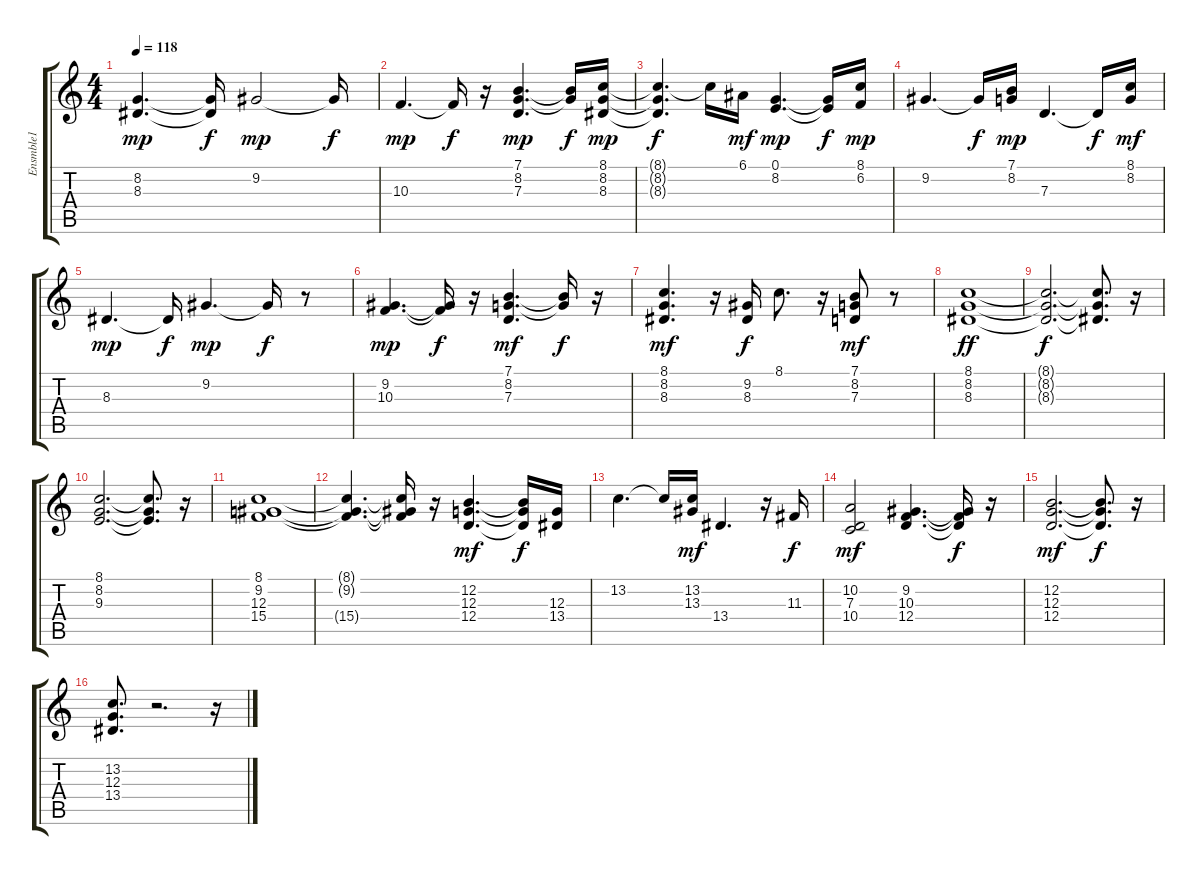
\track ("Ensmble1" "Ensmble1") {instrument stringensemble1}
\staff {score tabs}
\tuning (E4 B3 G3 D3 A2 E2) {hide}
\ts (4 4)
\tempo 118
\clef g2
\ks c
(8.2 8.3).4{d dy mp} (8.2{t} 8.3{t}).16{dy f} 9.2.2{dy mp} 9.2{t}.16{dy f} |
10.3.4{d dy mp} 10.3{t}.16{dy f} r.16 (7.1 8.2 7.3).4{d dy mp} (7.1{t} 8.2{t}).16{dy f} (8.1 8.2 8.3).16{dy mp} |
(8.1{t} 8.2{t} 8.3{t}).4{d dy f} 8.1{t}.16 6.1.16{dy mf} (0.1 8.2).4{d dy mp} (0.1{t} 8.2{t}).16{dy f} (8.1 6.2).16{dy mp} |
9.2.4{d} 9.2{t}.16{dy f} (7.1 8.2).16{dy mp} 7.3.4{d} 7.3{t}.16{dy f} (8.1 8.2).16{dy mf} |
8.3.4{d dy mp} 8.3{t}.16{dy f} 9.2.4{d dy mp} 9.2{t}.16{dy f} r.8 |
(9.2 10.3).4{d dy mp} (9.2{t} 10.3{t}).16{dy f} r.16 (7.1 8.2 7.3).4{d dy mf} (7.1{t} 8.2{t}).16{dy f} r.16 |
(8.1 8.2 8.3).4{d dy mf} r.16 (9.2 8.3).16{dy f} 8.1.8{d} r.16 (7.1 8.2 7.3).8{dy mf} r.8 |
(8.1 8.2 8.3).1{dy ff} |
(8.1{t} 8.2{t} 8.3{t}).2{d dy f} (8.1{t} 8.2{t} 8.3{t}).8{d} r.16 |
(8.1 8.2 9.3).2{d} (8.1{t} 8.2{t} 9.3{t}).8{d} r.16 |
(8.1 9.2 12.3 15.4).1 |
(8.1{t} 9.2{t} 15.4{t}).4{d} (8.1{t} 9.2{t} 15.4{t}).16 r.16 (12.2 12.3 12.4).4{d dy mf} (12.2{t} 12.3{t} 12.4{t}).16{dy f} (12.3 13.4).16 |
13.2.4{d} 13.2{t}.16 (13.2 13.3).16{dy mf} 13.4.4{d} r.16 11.3.16{dy f} |
(10.2 7.3 10.4).2{dy mf} (9.2 10.3 12.4).4{d} (9.2{t} 10.3{t} 12.4{t}).16{dy f} r.16 |
(12.2 12.3 12.4).2{d dy mf} (12.2{t} 12.3{t} 12.4{t}).8{d dy f} r.16 |
(13.2 12.3 13.4).8{d} r.2{d} r.16
